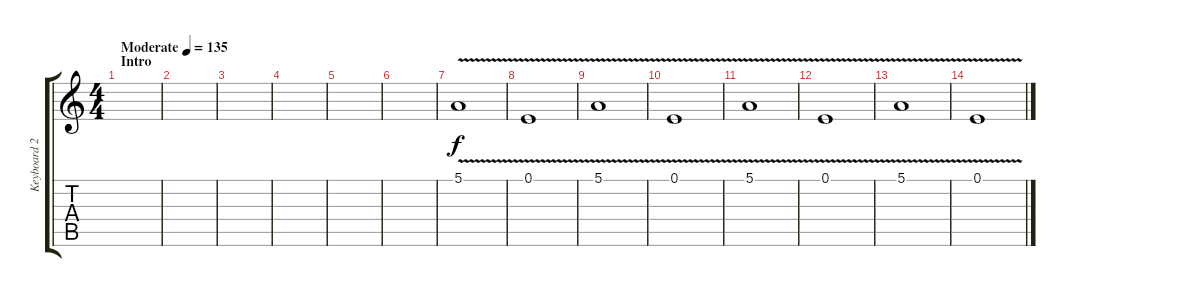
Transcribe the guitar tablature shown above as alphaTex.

\track ("Keyboard 2" "Keyboard 2") {instrument pad4choir}
\staff {score tabs}
\tuning (E4 B3 G3 D3 A2 E2) {hide}
\ts (4 4)
\section ("" "Intro")
\tempo (135 "Moderate")
\clef g2
\ks c
|
|
|
|
|
|
5.1{v}.1 |
0.1{v}.1 |
5.1{v}.1 |
0.1{v}.1 |
5.1{v}.1 |
0.1{v}.1 |
5.1{v}.1 |
0.1{v}.1
